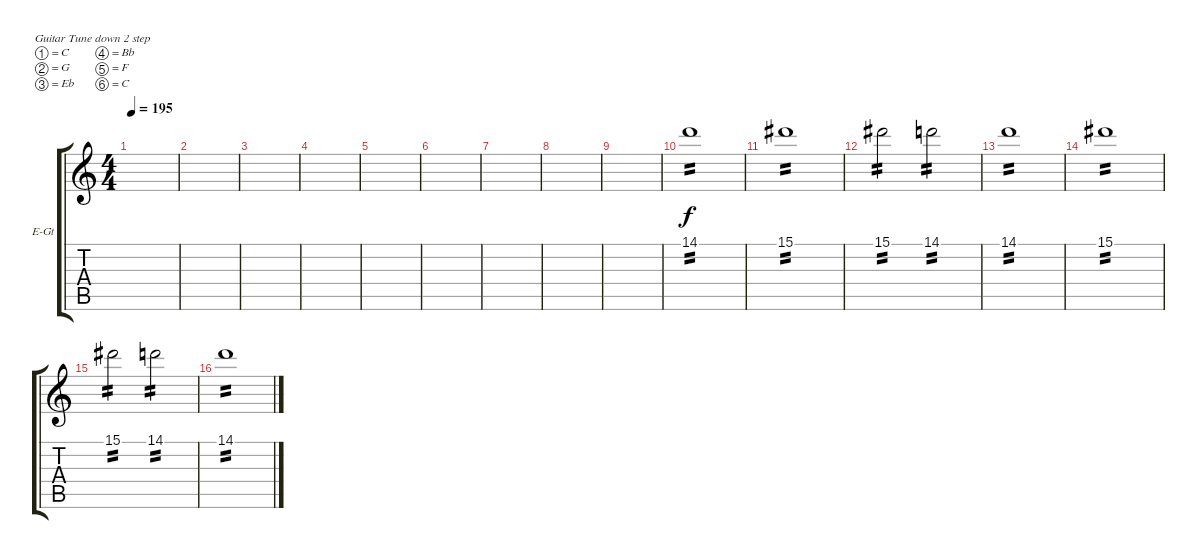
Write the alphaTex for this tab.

\defaultSystemsLayout 4
\bracketExtendMode groupsimilarinstruments
\firstSystemTrackNameOrientation horizontal
\otherSystemsTrackNameOrientation horizontal
\track ("Electric Guitar" "E-Gt") {instrument distortionguitar}
\staff {score tabs}
\tuning (C4 G3 Eb3 Bb2 F2 C2)
\ts (4 4)
\tempo 195
\clef g2
\ks c
|
|
|
|
|
|
|
|
|
14.1.1{tp 2} |
15.1.1{tp 2} |
15.1.2{tp 2} 14.1.2{tp 2} |
14.1.1{tp 2} |
15.1.1{tp 2} |
15.1.2{tp 2} 14.1.2{tp 2} |
14.1.1{tp 2}
